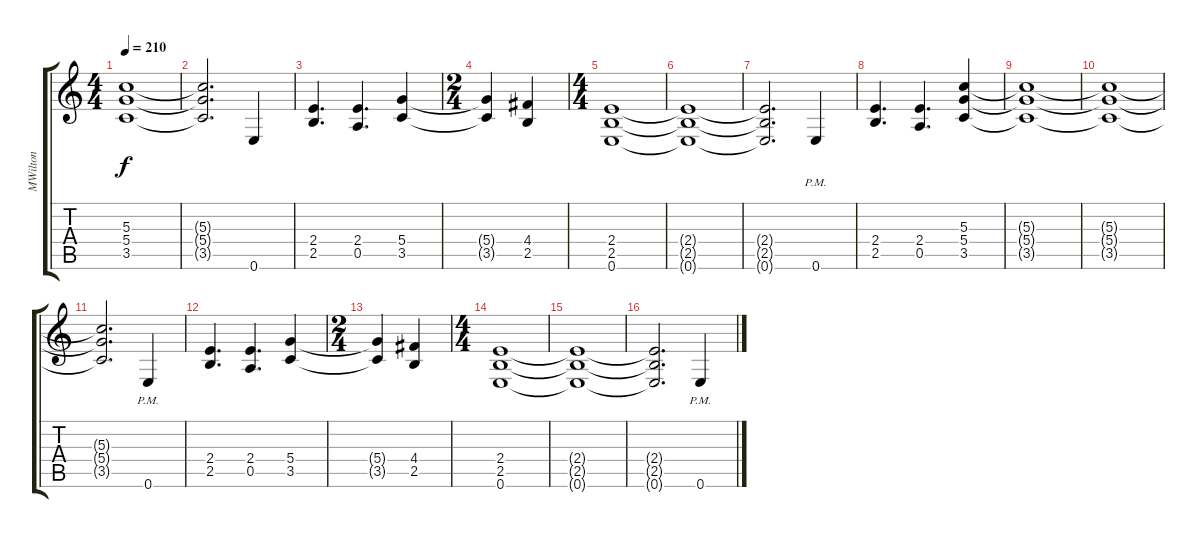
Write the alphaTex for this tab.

\track ("MWilton" "MWilton") {instrument distortionguitar}
\staff {score tabs}
\tuning (E4 B3 G3 D3 A2 E2) {hide}
\ts (4 4)
\tempo 210
\clef g2
\ks c
(5.3{t} 5.4{t} 3.5{t}).1{dy f} |
(5.3{t} 5.4{t} 3.5{t}).2{d} 0.6.4 |
(2.4 2.5).4{d} (2.4 0.5).4{d} (5.4 3.5).4 |
\ts (2 4)
(5.4{t} 3.5{t}).4 (4.4 2.5).4 |
\ts (4 4)
(2.4 2.5 0.6).1 |
(2.4{t} 2.5{t} 0.6{t}).1 |
(2.4{t} 2.5{t} 0.6{t}).2{d} 0.6{pm}.4 |
(2.4 2.5).4{d} (2.4 0.5).4{d} (5.3 5.4 3.5).4 |
(5.3{t} 5.4{t} 3.5{t}).1 |
(5.3{t} 5.4{t} 3.5{t}).1 |
(5.3{t} 5.4{t} 3.5{t}).2{d} 0.6{pm}.4 |
(2.4 2.5).4{d} (2.4 0.5).4{d} (5.4 3.5).4 |
\ts (2 4)
(5.4{t} 3.5{t}).4 (4.4 2.5).4 |
\ts (4 4)
(2.4 2.5 0.6).1 |
(2.4{t} 2.5{t} 0.6{t}).1 |
(2.4{t} 2.5{t} 0.6{t}).2{d} 0.6{pm}.4
